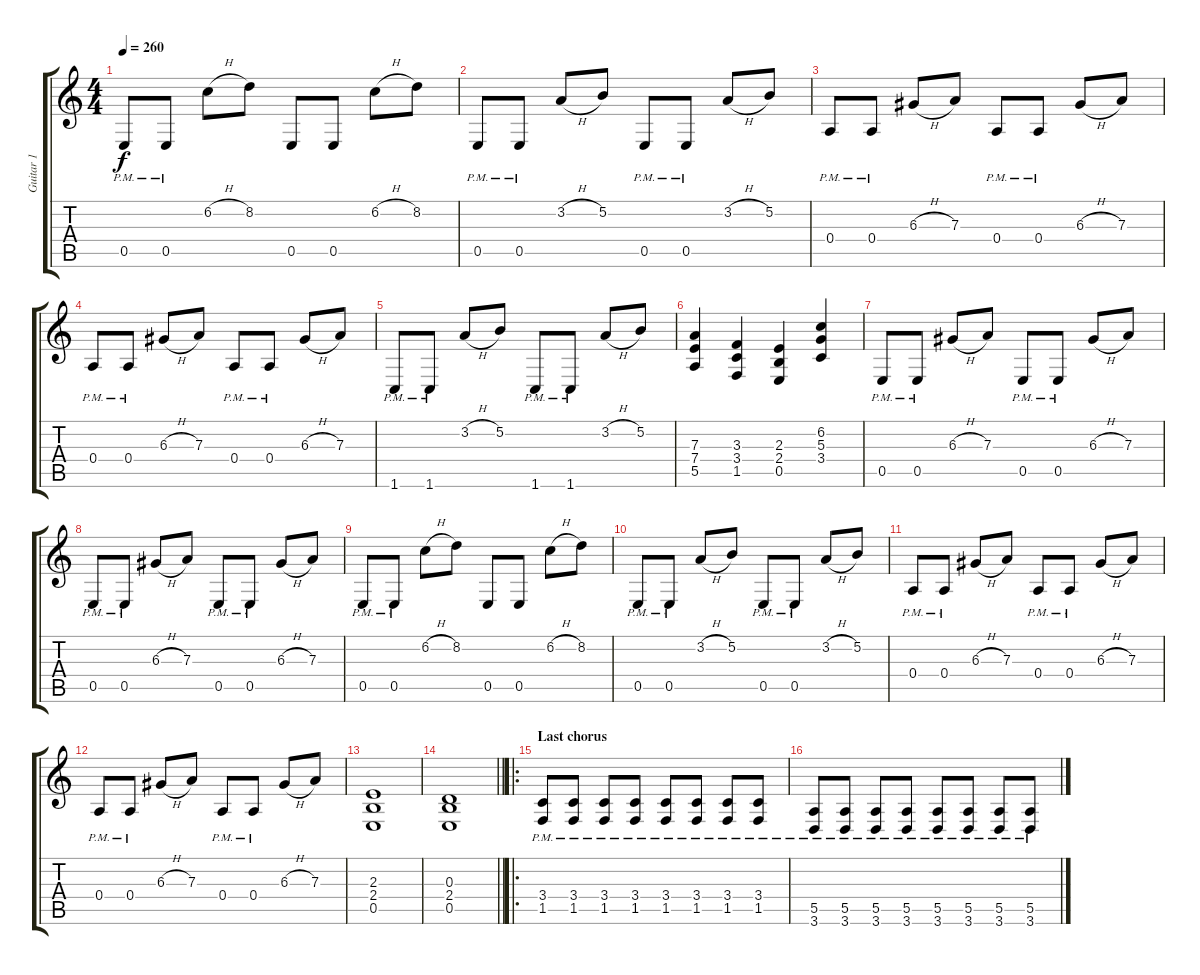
\track ("Guitar 1" "Guitar 1") {instrument distortionguitar}
\staff {score tabs}
\tuning (B3 Gb3 D3 A2 E2 B1) {hide}
\ts (4 4)
\tempo 260
\clef g2
\ks c
0.5{pm}.8{dy f} 0.5{pm}.8 6.2{h}.8 8.2.8 0.5.8 0.5.8 6.2{h}.8 8.2.8 |
0.5{pm}.8 0.5{pm}.8 3.2{h}.8 5.2.8 0.5{pm}.8 0.5{pm}.8 3.2{h}.8 5.2.8 |
0.4{pm}.8 0.4{pm}.8 6.3{h}.8 7.3.8 0.4{pm}.8 0.4{pm}.8 6.3{h}.8 7.3.8 |
0.4{pm}.8 0.4{pm}.8 6.3{h}.8 7.3.8 0.4{pm}.8 0.4{pm}.8 6.3{h}.8 7.3.8 |
1.6{pm}.8 1.6{pm}.8 3.2{h}.8 5.2.8 1.6{pm}.8 1.6{pm}.8 3.2{h}.8 5.2.8 |
(7.3 7.4 5.5).4 (3.3 3.4 1.5).4 (2.3 2.4 0.5).4 (6.2 5.3 3.4).4 |
0.5{pm}.8{balance 16} 0.5{pm}.8 6.3{h}.8 7.3.8 0.5{pm}.8 0.5{pm}.8 6.3{h}.8 7.3.8 |
0.5{pm}.8 0.5{pm}.8 6.3{h}.8 7.3.8 0.5{pm}.8 0.5{pm}.8 6.3{h}.8 7.3.8 |
0.5{pm}.8 0.5{pm}.8 6.2{h}.8 8.2.8 0.5.8 0.5.8 6.2{h}.8 8.2.8 |
0.5{pm}.8 0.5{pm}.8 3.2{h}.8 5.2.8 0.5{pm}.8 0.5{pm}.8 3.2{h}.8 5.2.8 |
0.4{pm}.8 0.4{pm}.8 6.3{h}.8 7.3.8 0.4{pm}.8 0.4{pm}.8 6.3{h}.8 7.3.8 |
0.4{pm}.8 0.4{pm}.8 6.3{h}.8 7.3.8 0.4{pm}.8 0.4{pm}.8 6.3{h}.8 7.3.8 |
(2.3 2.4 0.5).1 |
\barLineRight lightlight
(0.3 2.4 0.5).1 |
\ro
\section ("" "Last chorus")
(3.4{pm} 1.5{pm}).8 (3.4{pm} 1.5{pm}).8 (3.4{pm} 1.5{pm}).8 (3.4{pm} 1.5{pm}).8 (3.4{pm} 1.5{pm}).8 (3.4{pm} 1.5{pm}).8 (3.4{pm} 1.5{pm}).8 (3.4{pm} 1.5{pm}).8 |
(5.5{pm} 3.6{pm}).8 (5.5{pm} 3.6{pm}).8 (5.5{pm} 3.6{pm}).8 (5.5{pm} 3.6{pm}).8 (5.5{pm} 3.6{pm}).8 (5.5{pm} 3.6{pm}).8 (5.5{pm} 3.6{pm}).8 (5.5{pm} 3.6{pm}).8
